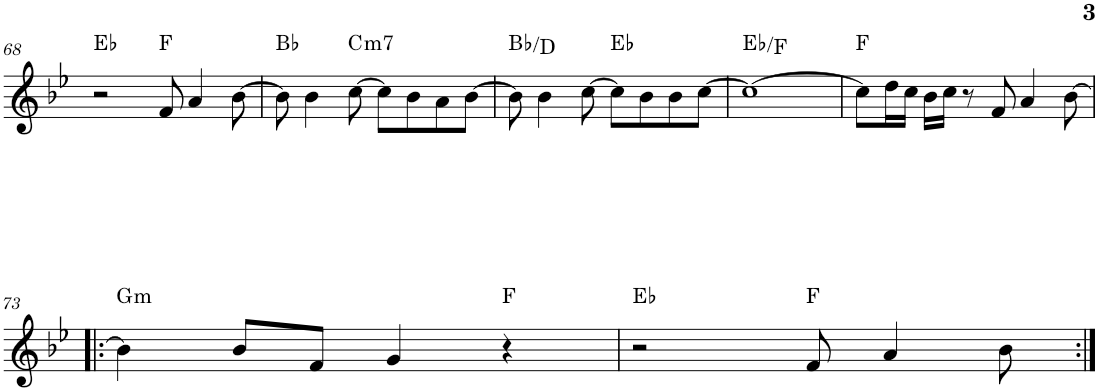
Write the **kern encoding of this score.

**kern	**harte
*part1	*part1
*staff1	*
*I"P1	*
!!LO:PB:g=z
*clefG2	*
*k[b-e-]	*
*B-:	*
*M4/4	*
=68	=68
2r	Eb:maj
8f/	F:maj
4a/	.
[8b-\	.
=69	=69
8b-\]	Bb:maj
4b-\	.
!	!LO:H:kt=m7
[8cc\	C:min7
8cc\L]	.
8b-\	.
8a\	.
[8b-\J	.
=70	=70
8b-\]	Bb:maj/3
4b-\	.
[8cc\	.
8cc\L]	Eb:maj
8b-\	.
8b-\	.
[8cc\J	.
=71	=71
1cc_	Eb:maj/2
=72	=72
8cc\L]	F:maj
16dd\L	.
16cc\JJ	.
16b-\LL	.
16cc\JJ	.
8r	.
8f/	.
4a/	.
[8b-\	.
!!LO:LB:g=z
=73!|:	=73!|:
!	!LO:H:kt=m
4b-\]	G:min
8b-/L	.
8f/J	.
4g/	.
4r	F:maj
=74	=74
2r	Eb:maj
8f/	F:maj
4a/	.
8b-\	.
=:|!	=:|!
*-	*-
